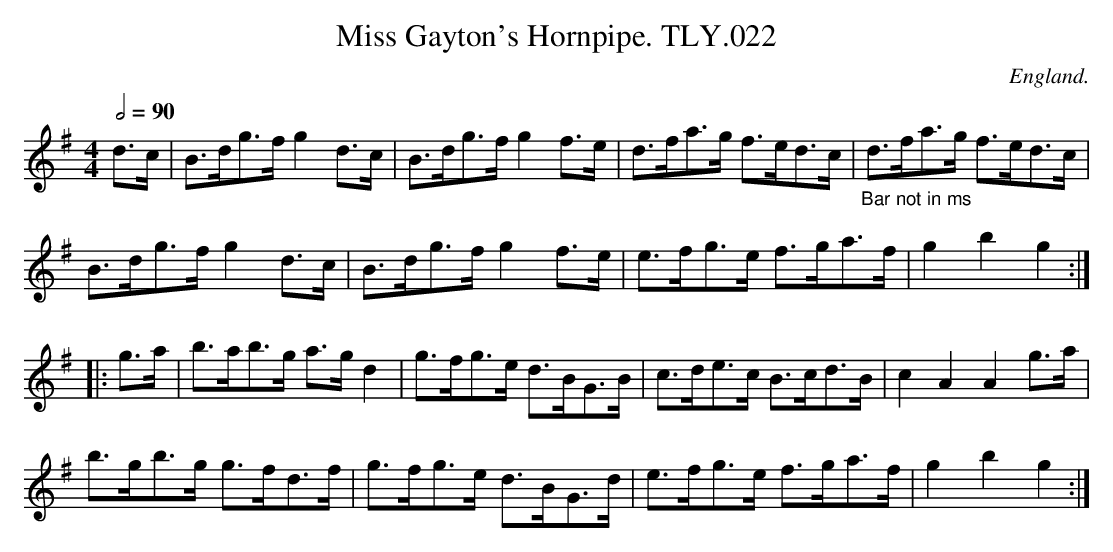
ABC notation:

X:1
T:Miss Gayton's Hornpipe. TLY.022
L:1/8
M:4/4
O:England.
Q:1/2=90
K:G
d>c|B>dg>f g2 d>c|B>dg>f g2 f>e|\
d>fa>g f>ed>c|"_Bar not in ms"d>fa>g f>ed>c|!
B>dg>f g2 d>c|B>dg>f g2 f>e|\
e>fg>e f>ga>f|g2b2g2:|!
|:g>a|b>ab>g a>g d2|g>fg>e d>BG>B|c>de>c B>cd>B|c2 A2A2g>a|!
b>gb>g g>fd>f|g>fg>e d>BG>d|e>fg>e f>ga>f|g2b2g2:|
